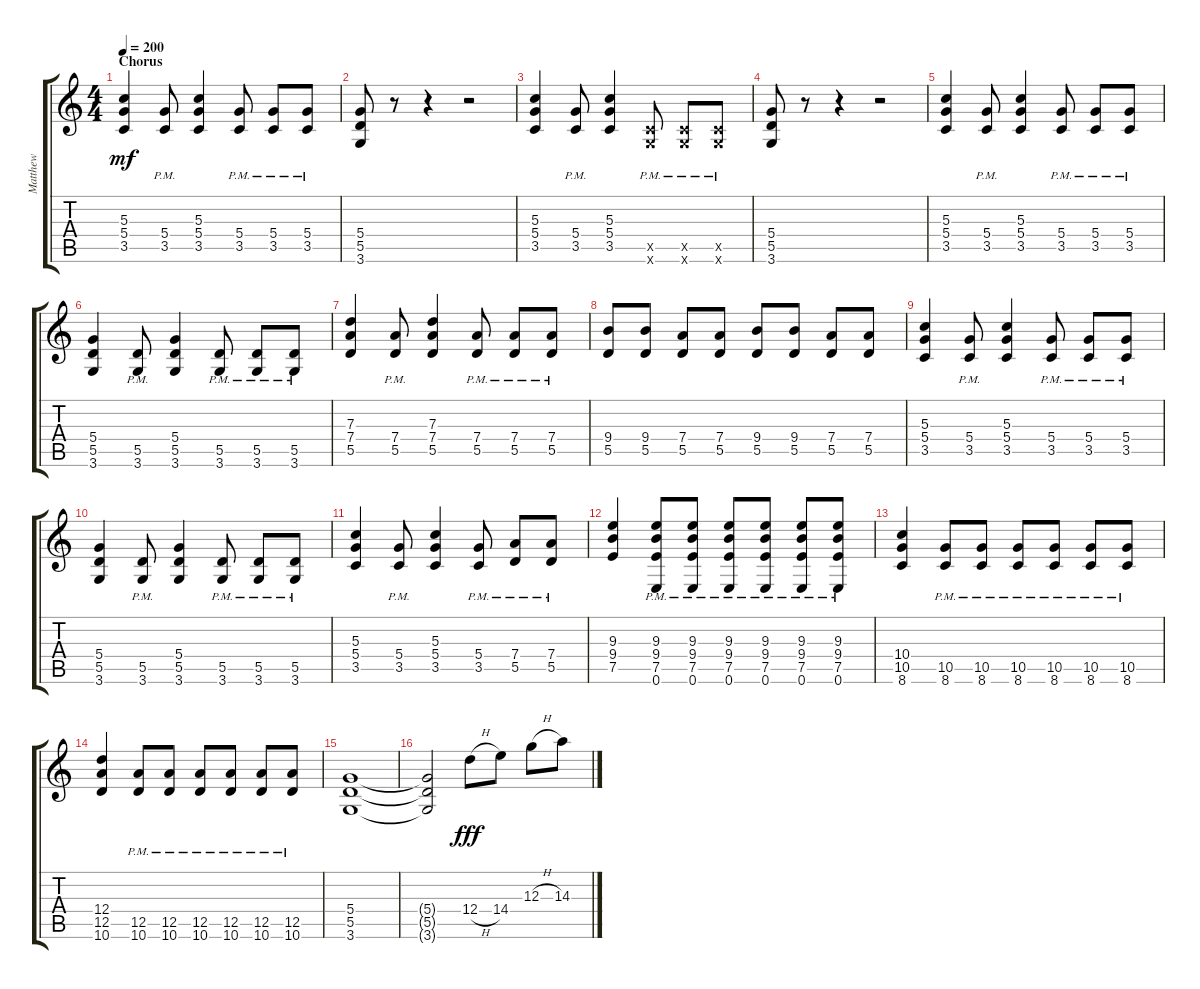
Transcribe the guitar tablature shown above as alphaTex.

\track ("Matthew" "Matthew") {instrument distortionguitar}
\staff {score tabs}
\tuning (E4 B3 G3 D3 A2 E2) {hide}
\ts (4 4)
\section ("" "Chorus")
\tempo 200
\clef g2
\ks c
(5.3 5.4 3.5).4{dy mf} (5.4{pm} 3.5{pm}).8 (5.3 5.4 3.5).4 (5.4{pm} 3.5{pm}).8 (5.4{pm} 3.5{pm}).8 (5.4{pm} 3.5{pm}).8 |
(5.4 5.5 3.6).8 r.8 r.4 r.2 |
(5.3 5.4 3.5).4 (5.4{pm} 3.5{pm}).8 (5.3 5.4 3.5).4 (3.5{pm x} 3.6{pm x}).8 (3.5{pm x} 3.6{pm x}).8 (3.5{pm x} 3.6{pm x}).8 |
(5.4 5.5 3.6).8 r.8 r.4 r.2 |
(5.3 5.4 3.5).4 (5.4{pm} 3.5{pm}).8 (5.3 5.4 3.5).4 (5.4{pm} 3.5{pm}).8 (5.4{pm} 3.5{pm}).8 (5.4{pm} 3.5{pm}).8 |
(5.4 5.5 3.6).4 (5.5{pm} 3.6{pm}).8 (5.4 5.5 3.6).4 (5.5{pm} 3.6{pm}).8 (5.5{pm} 3.6{pm}).8 (5.5{pm} 3.6{pm}).8 |
(7.3 7.4 5.5).4 (7.4{pm} 5.5{pm}).8 (7.3 7.4 5.5).4 (7.4{pm} 5.5{pm}).8 (7.4{pm} 5.5{pm}).8 (7.4{pm} 5.5{pm}).8 |
(9.4 5.5).8 (9.4 5.5).8 (7.4 5.5).8 (7.4 5.5).8 (9.4 5.5).8 (9.4 5.5).8 (7.4 5.5).8 (7.4 5.5).8 |
(5.3 5.4 3.5).4 (5.4{pm} 3.5{pm}).8 (5.3 5.4 3.5).4 (5.4{pm} 3.5{pm}).8 (5.4{pm} 3.5{pm}).8 (5.4{pm} 3.5{pm}).8 |
(5.4 5.5 3.6).4 (5.5{pm} 3.6{pm}).8 (5.4 5.5 3.6).4 (5.5{pm} 3.6{pm}).8 (5.5{pm} 3.6{pm}).8 (5.5{pm} 3.6{pm}).8 |
(5.3 5.4 3.5).4 (5.4{pm} 3.5{pm}).8 (5.3 5.4 3.5).4 (5.4{pm} 3.5{pm}).8 (7.4{pm} 5.5{pm}).8 (7.4{pm} 5.5{pm}).8 |
(9.3 9.4 7.5).4 (9.3{pm} 9.4{pm} 7.5{pm} 0.6{pm}).8 (9.3{pm} 9.4{pm} 7.5{pm} 0.6{pm}).8 (9.3{pm} 9.4{pm} 7.5{pm} 0.6{pm}).8 (9.3{pm} 9.4{pm} 7.5{pm} 0.6{pm}).8 (9.3{pm} 9.4{pm} 7.5{pm} 0.6{pm}).8 (9.3{pm} 9.4{pm} 7.5{pm} 0.6{pm}).8 |
(10.4 10.5 8.6).4 (10.5{pm} 8.6{pm}).8 (10.5{pm} 8.6{pm}).8 (10.5{pm} 8.6{pm}).8 (10.5{pm} 8.6{pm}).8 (10.5{pm} 8.6{pm}).8 (10.5{pm} 8.6{pm}).8 |
(12.4 12.5 10.6).4 (12.5{pm} 10.6{pm}).8 (12.5{pm} 10.6{pm}).8 (12.5{pm} 10.6{pm}).8 (12.5{pm} 10.6{pm}).8 (12.5{pm} 10.6{pm}).8 (12.5{pm} 10.6{pm}).8 |
(5.4 5.5 3.6).1 |
(5.4{t} 5.5{t} 3.6{t}).2 12.4{h}.8{dy fff} 14.4.8 12.3{h}.8 14.3.8
